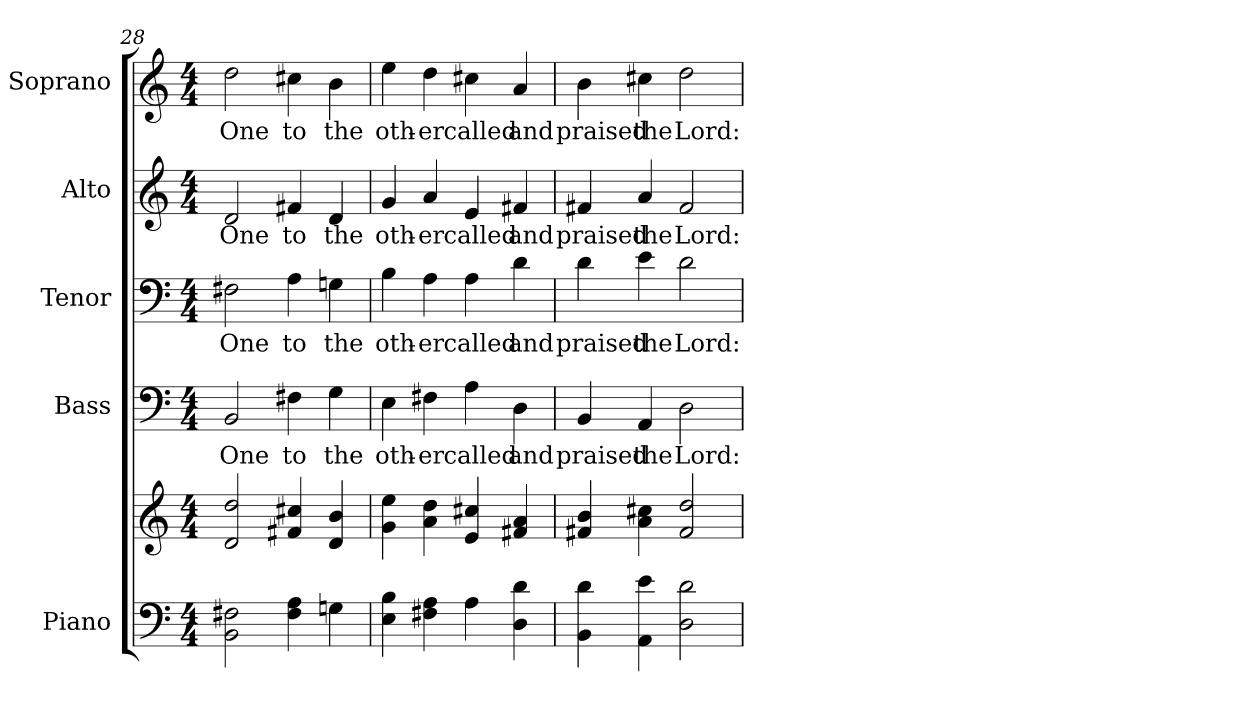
**kern	**kern	**kern	**text	**kern	**text	**kern	**text	**kern	**text
*part5	*part5	*part4	*part4	*part3	*part3	*part2	*part2	*part1	*part1
*staff6	*staff5	*staff4	*staff4	*staff3	*staff3	*staff2	*staff2	*staff1	*staff1
*I"Piano	*	*I"Bass	*	*I"Tenor	*	*I"Alto	*	*I"Soprano	*
*I'Pno.	*	*I'B.	*	*I'T.	*	*I'A.	*	*I'S.	*
!!LO:PB:g=z
*clefF4	*clefG2	*clefF4	*	*clefF4	*	*clefG2	*	*clefG2	*
*k[]	*k[]	*k[]	*	*k[]	*	*k[]	*	*k[]	*
*C:	*C:	*C:	*	*C:	*	*C:	*	*C:	*
*M4/4	*M4/4	*M4/4	*	*M4/4	*	*M4/4	*	*M4/4	*
=28	=28	=28	=28	=28	=28	=28	=28	=28	=28
!	!	!	!LO:LY:b:color=#000000	!	!	!	!	!	!
!	!	!	!	!	!LO:LY:b:color=#000000	!	!	!	!
!	!	!	!	!	!	!	!LO:LY:b:color=#000000	!	!
!	!	!	!	!	!	!	!	!	!LO:LY:b:color=#000000
2BBi\ 2F#Xi	2di/ 2ddi	2BBi/	One	2F#Xi\	One	2di/	One	2ddi\	One
!	!	!	!LO:LY:b:color=#000000	!	!	!	!	!	!
!	!	!	!	!	!LO:LY:b:color=#000000	!	!	!	!
!	!	!	!	!	!	!	!LO:LY:b:color=#000000	!	!
!	!	!	!	!	!	!	!	!	!LO:LY:b:color=#000000
4F#i\ 4Ai	4f#Xi/ 4cc#Xi	4F#Xi\	to	4Ai\	to	4f#Xi/	to	4cc#Xi\	to
!	!	!	!LO:LY:b:color=#000000	!	!	!	!	!	!
!	!	!	!	!	!LO:LY:b:color=#000000	!	!	!	!
!	!	!	!	!	!	!	!LO:LY:b:color=#000000	!	!
!	!	!	!	!	!	!	!	!	!LO:LY:b:color=#000000
4Gni\	4di/ 4bi	4Gi\	the	4Gni\	the	4di/	the	4bi\	the
=29	=29	=29	=29	=29	=29	=29	=29	=29	=29
!	!	!	!LO:LY:b:color=#000000	!	!	!	!	!	!
!	!	!	!	!	!LO:LY:b:color=#000000	!	!	!	!
!	!	!	!	!	!	!	!LO:LY:b:color=#000000	!	!
!	!	!	!	!	!	!	!	!	!LO:LY:b:color=#000000
4Ei\ 4Bi	4gi\ 4eei	4Ei\	oth-	4Bi\	oth-	4gi/	oth-	4eei\	oth-
!	!	!	!LO:LY:b:color=#000000	!	!	!	!	!	!
!	!	!	!	!	!LO:LY:b:color=#000000	!	!	!	!
!	!	!	!	!	!	!	!LO:LY:b:color=#000000	!	!
!	!	!	!	!	!	!	!	!	!LO:LY:b:color=#000000
4F#Xi\ 4Ai	4ai\ 4ddi	4F#Xi\	-er	4Ai\	-er	4ai/	-er	4ddi\	-er
!	!	!	!LO:LY:b:color=#000000	!	!	!	!	!	!
!	!	!	!	!	!LO:LY:b:color=#000000	!	!	!	!
!	!	!	!	!	!	!	!LO:LY:b:color=#000000	!	!
!	!	!	!	!	!	!	!	!	!LO:LY:b:color=#000000
4Ai\	4ei/ 4cc#Xi	4Ai\	called	4Ai\	called	4ei/	called	4cc#Xi\	called
!	!	!	!LO:LY:b:color=#000000	!	!	!	!	!	!
!	!	!	!	!	!LO:LY:b:color=#000000	!	!	!	!
!	!	!	!	!	!	!	!LO:LY:b:color=#000000	!	!
!	!	!	!	!	!	!	!	!	!LO:LY:b:color=#000000
4Di\ 4di	4f#Xi/ 4ai	4Di\	and	4di\	and	4f#Xi/	and	4ai/	and
=30	=30	=30	=30	=30	=30	=30	=30	=30	=30
!	!	!	!LO:LY:b:color=#000000	!	!	!	!	!	!
!	!	!	!	!	!LO:LY:b:color=#000000	!	!	!	!
!	!	!	!	!	!	!	!LO:LY:b:color=#000000	!	!
!	!	!	!	!	!	!	!	!	!LO:LY:b:color=#000000
4BBi\ 4di	4f#Xi/ 4bi	4BBi/	praised	4di\	praised	4f#Xi/	praised	4bi\	praised
!	!	!	!LO:LY:b:color=#000000	!	!	!	!	!	!
!	!	!	!	!	!LO:LY:b:color=#000000	!	!	!	!
!	!	!	!	!	!	!	!LO:LY:b:color=#000000	!	!
!	!	!	!	!	!	!	!	!	!LO:LY:b:color=#000000
4AAi\ 4ei	4ai\ 4cc#Xi	4AAi/	the	4ei\	the	4ai/	the	4cc#Xi\	the
!	!	!	!LO:LY:b:color=#000000	!	!	!	!	!	!
!	!	!	!	!	!LO:LY:b:color=#000000	!	!	!	!
!	!	!	!	!	!	!	!LO:LY:b:color=#000000	!	!
!	!	!	!	!	!	!	!	!	!LO:LY:b:color=#000000
2Di\ 2di	2f#i/ 2ddi	2Di\	Lord:	2di\	Lord:	2f#i/	Lord:	2ddi\	Lord:
=	=	=	=	=	=	=	=	=	=
*-	*-	*-	*-	*-	*-	*-	*-	*-	*-
